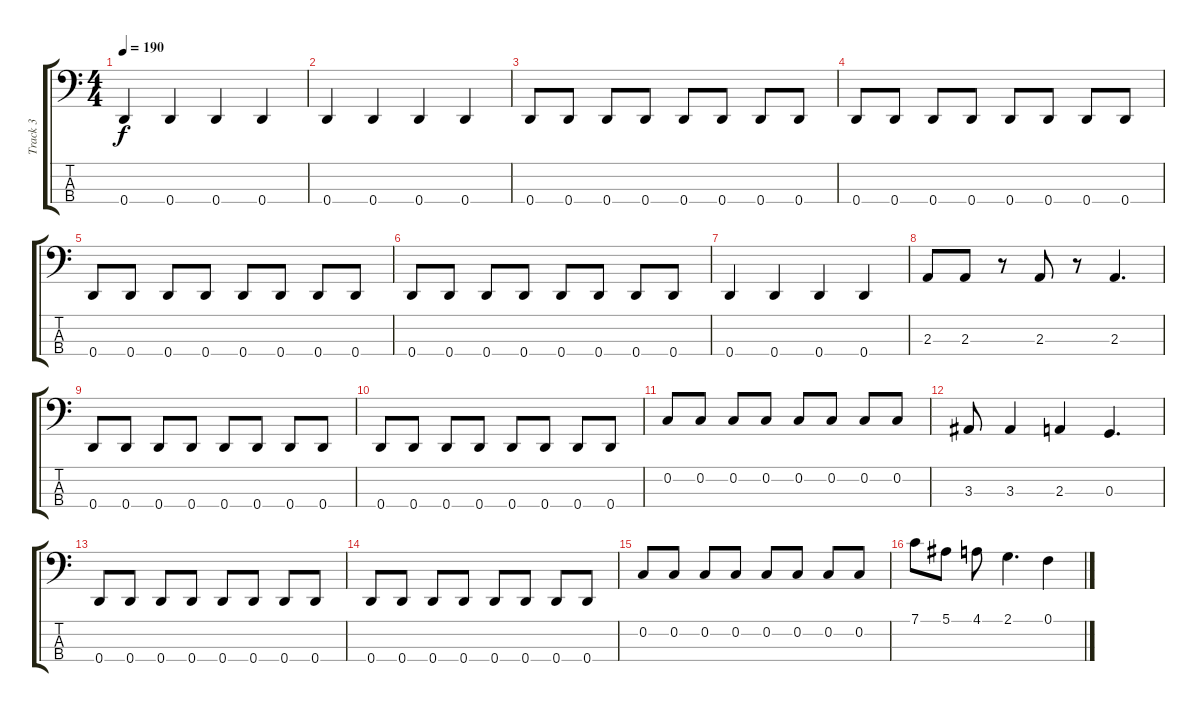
\track ("Track 3" "Track 3") {mute instrument electricbasspick}
\staff {score tabs}
\tuning (F2 C2 G1 D1) {hide}
\ts (4 4)
\tempo 190
\clef f4
\ks c
0.4.4{dy f} 0.4.4 0.4.4 0.4.4 |
0.4.4 0.4.4 0.4.4 0.4.4 |
0.4.8 0.4.8 0.4.8 0.4.8 0.4.8 0.4.8 0.4.8 0.4.8 |
0.4.8 0.4.8 0.4.8 0.4.8 0.4.8 0.4.8 0.4.8 0.4.8 |
0.4.8 0.4.8 0.4.8 0.4.8 0.4.8 0.4.8 0.4.8 0.4.8 |
0.4.8 0.4.8 0.4.8 0.4.8 0.4.8 0.4.8 0.4.8 0.4.8 |
0.4.4 0.4.4 0.4.4 0.4.4 |
2.3.8 2.3.8 r.8 2.3.8 r.8 2.3.4{d} |
0.4.8 0.4.8 0.4.8 0.4.8 0.4.8 0.4.8 0.4.8 0.4.8 |
0.4.8 0.4.8 0.4.8 0.4.8 0.4.8 0.4.8 0.4.8 0.4.8 |
0.2.8 0.2.8 0.2.8 0.2.8 0.2.8 0.2.8 0.2.8 0.2.8 |
3.3.8 3.3.4 2.3.4 0.3.4{d} |
0.4.8 0.4.8 0.4.8 0.4.8 0.4.8 0.4.8 0.4.8 0.4.8 |
0.4.8 0.4.8 0.4.8 0.4.8 0.4.8 0.4.8 0.4.8 0.4.8 |
0.2.8 0.2.8 0.2.8 0.2.8 0.2.8 0.2.8 0.2.8 0.2.8 |
7.1.8 5.1.8 4.1.8 2.1.4{d} 0.1.4
